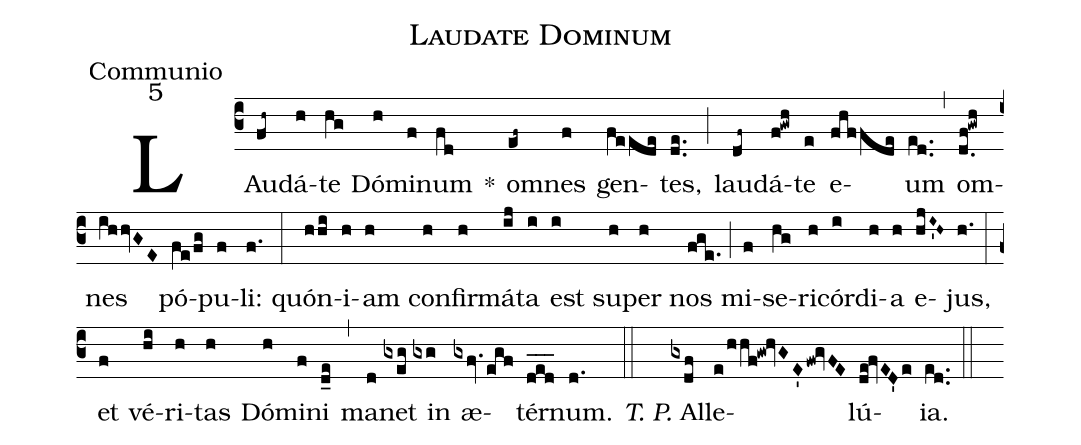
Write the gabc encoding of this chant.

name: Laudate Dominum;
office-part: Communio;
mode: 5;
%%
(c3) LAu(fh~)dá(h)te(hg) Dó(h)mi(f)num(fd) *() om(ef~)nes(f) gen(feede)tes,(de..) (;) lau(df~)dá(f!gwh)te(e) e(fhffde)um(ed..) (,) om(d.0f!gwh)nes(ihhvGE) pó(fe/fg)pu(f)li:(f.) (:)
quón(hhi)i(h)am(h) con(h)fir(h)má(ij)ta(i) est(i) su(h)per(h) nos(fge.) (;) mi(f)se(hg)ri(h)cór(i)di(h)a(h) e(hjI~'H~)jus,(h.) (:)
et(f) vé(hi)ri(h)tas(h) Dó(h)mi(f)ni(d_e) (,) ma(d)net(gxeg) in(gxg) æ(gxfv.egf)tér(d_e_d_)num.(d.) (::)
<i>T. P.</i> Al(gxdf)le(e/hhf!gw!hvGE'fw!gvFE)lú(de!fvED'e)ia.(ed..) (::)
